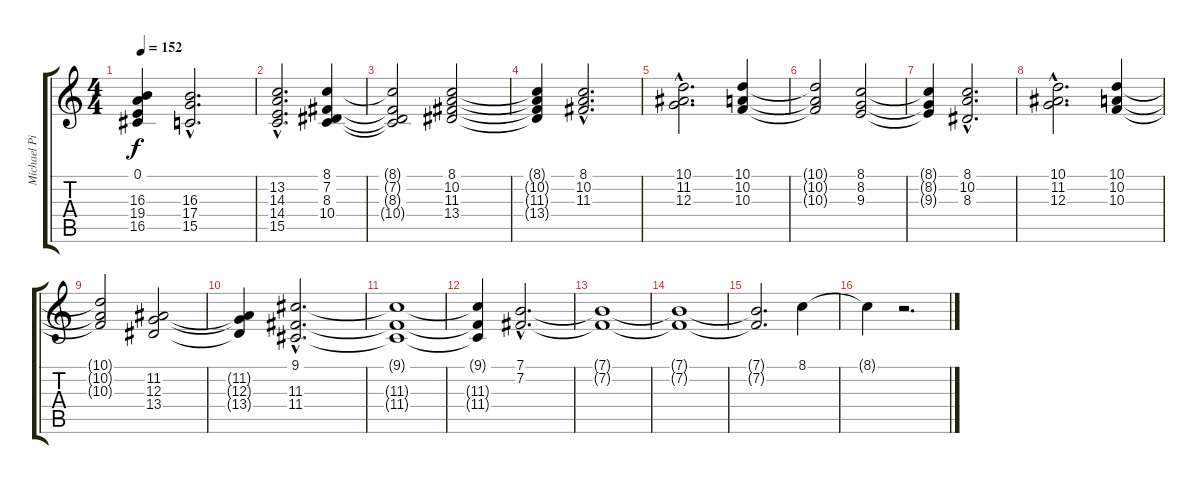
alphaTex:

\track ("Michael Pinnella" "Michael Pi") {instrument stringensemble1}
\staff {score tabs}
\tuning (E4 B3 G3 D3 A2 E2) {hide}
\ts (4 4)
\tempo 152
\clef g2
\ks c
(0.1{t} 16.3{t} 19.4{t} 16.5{t}).4{dy f} (16.3{hac} 17.4{hac} 15.5{hac}).2{d} |
(13.2{hac} 14.3{hac} 14.4{hac} 15.5{hac}).2{d} (8.1 7.2 8.3 10.4).4 |
(8.1{t} 7.2{t} 8.3{t} 10.4{t}).2 (8.1 10.2 11.3 13.4).2 |
(8.1{t} 10.2{t} 11.3{t} 13.4{t}).4 (8.1{hac} 10.2{hac} 11.3{hac}).2{d} |
(10.1{hac} 11.2{hac} 12.3{hac}).2{d} (10.1 10.2 10.3).4 |
(10.1{t} 10.2{t} 10.3{t}).2 (8.1 8.2 9.3).2 |
(8.1{t} 8.2{t} 9.3{t}).4 (8.1{hac} 10.2{hac} 8.3{hac}).2{d} |
(10.1{hac} 11.2{hac} 12.3{hac}).2{d} (10.1 10.2 10.3).4 |
(10.1{t} 10.2{t} 10.3{t}).2 (11.2 12.3 13.4).2 |
(11.2{t} 12.3{t} 13.4{t}).4 (9.1{hac} 11.3{hac} 11.4{hac}).2{d} |
(9.1{t} 11.3{t} 11.4{t}).1 |
(9.1{t} 11.3{t} 11.4{t}).4 (7.1{hac} 7.2{hac}).2{d} |
(7.1{t} 7.2{t}).1 |
(7.1{t} 7.2{t}).1 |
(7.1{t} 7.2{t}).2{d} 8.1.4 |
8.1{t}.4 r.2{d}
